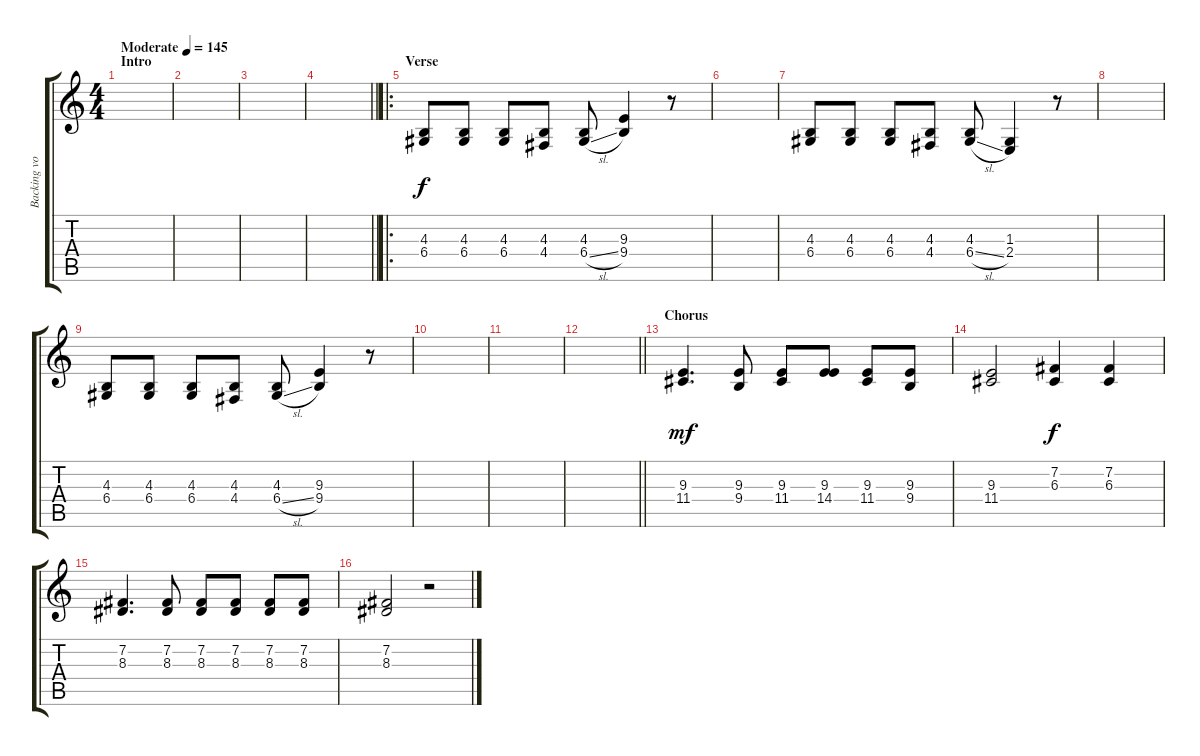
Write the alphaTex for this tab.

\track ("Backing vocals" "Backing vo") {instrument trumpet}
\staff {score tabs}
\tuning (E4 B3 G3 D3 A2 E2) {hide}
\ts (4 4)
\section ("" "Intro")
\tempo (145 "Moderate")
\clef g2
\ks c
|
|
|
\barLineRight lightlight
|
\ro
\section ("" "Verse")
(4.3 6.4).8 (4.3 6.4).8 (4.3 6.4).8 (4.3 4.4).8 (4.3 6.4{sl}).8 (9.3 9.4).4 r.8 |
|
(4.3 6.4).8 (4.3 6.4).8 (4.3 6.4).8 (4.3 4.4).8 (4.3 6.4{sl}).8 (1.3 2.4).4 r.8 |
|
(4.3 6.4).8 (4.3 6.4).8 (4.3 6.4).8 (4.3 4.4).8 (4.3 6.4{sl}).8 (9.3 9.4).4 r.8 |
|
|
\barLineRight lightlight
|
\section ("" "Chorus")
(9.3 11.4).4{d dy mf} (9.3 9.4).8 (9.3 11.4).8 (9.3 14.4).8 (9.3 11.4).8 (9.3 9.4).8 |
(9.3 11.4).2 (7.2 6.3).4{dy f} (7.2 6.3).4 |
(7.2 8.3).4{d} (7.2 8.3).8 (7.2 8.3).8 (7.2 8.3).8 (7.2 8.3).8 (7.2 8.3).8 |
(7.2 8.3).2 r.2
